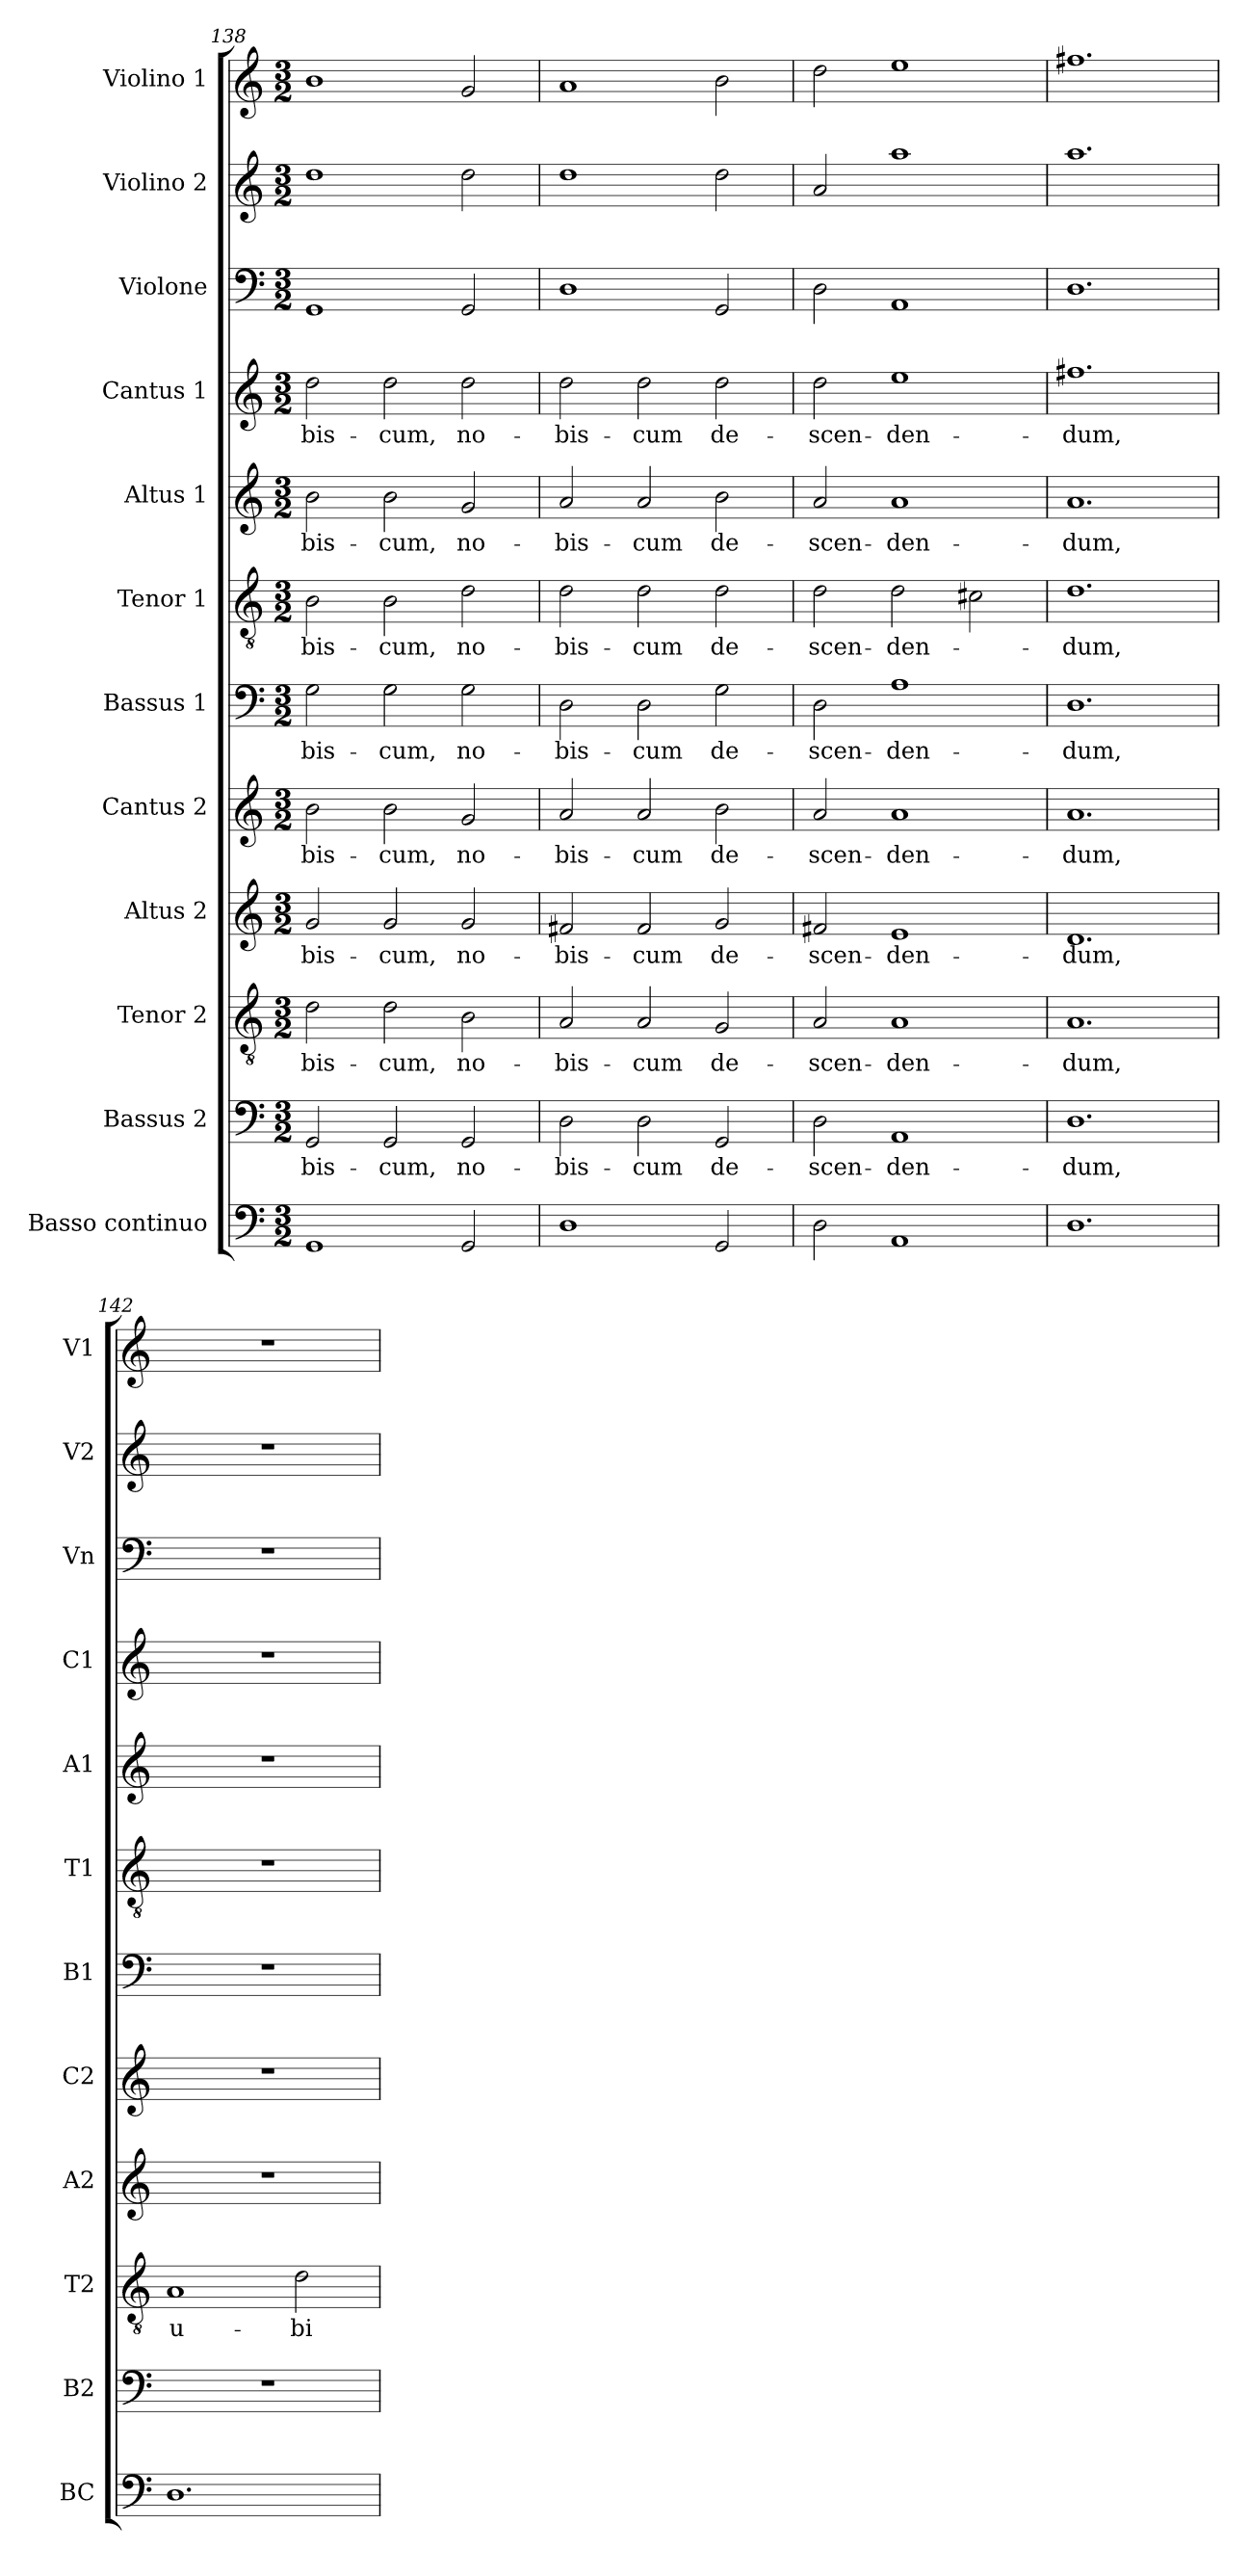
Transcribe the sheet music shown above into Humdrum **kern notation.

**kern	**kern	**text	**kern	**text	**kern	**text	**kern	**text	**kern	**text	**kern	**text	**kern	**text	**kern	**text	**kern	**kern	**kern
*part12	*part11	*part11	*part10	*part10	*part9	*part9	*part8	*part8	*part7	*part7	*part6	*part6	*part5	*part5	*part4	*part4	*part3	*part2	*part1
*staff12	*staff11	*staff11	*staff10	*staff10	*staff9	*staff9	*staff8	*staff8	*staff7	*staff7	*staff6	*staff6	*staff5	*staff5	*staff4	*staff4	*staff3	*staff2	*staff1
*I"Basso continuo	*I"Bassus 2	*	*I"Tenor 2	*	*I"Altus 2	*	*I"Cantus 2	*	*I"Bassus 1	*	*I"Tenor 1	*	*I"Altus 1	*	*I"Cantus 1	*	*I"Violone	*I"Violino 2	*I"Violino 1
*I'BC	*I'B2	*	*I'T2	*	*I'A2	*	*I'C2	*	*I'B1	*	*I'T1	*	*I'A1	*	*I'C1	*	*I'Vn	*I'V2	*I'V1
*clefF4	*clefF4	*	*clefGv2	*	*clefG2	*	*clefG2	*	*clefF4	*	*clefGv2	*	*clefG2	*	*clefG2	*	*clefF4	*clefG2	*clefG2
*ITrd7c12	*	*	*	*	*	*	*	*	*	*	*	*	*	*	*	*	*ITrd7c12	*	*
*k[]	*k[]	*	*k[]	*	*k[]	*	*k[]	*	*k[]	*	*k[]	*	*k[]	*	*k[]	*	*k[]	*k[]	*k[]
*C:	*C:	*	*C:	*	*C:	*	*C:	*	*C:	*	*C:	*	*C:	*	*C:	*	*C:	*C:	*C:
*M3/2	*M3/2	*	*M3/2	*	*M3/2	*	*M3/2	*	*M3/2	*	*M3/2	*	*M3/2	*	*M3/2	*	*M3/2	*M3/2	*M3/2
=138	=138	=138	=138	=138	=138	=138	=138	=138	=138	=138	=138	=138	=138	=138	=138	=138	=138	=138	=138
!	!	!LO:LY:b	!	!LO:LY:b	!	!LO:LY:b	!	!LO:LY:b	!	!LO:LY:b	!	!LO:LY:b	!	!LO:LY:b	!	!LO:LY:b	!	!	!
1GGG	2GG/	-bis-	2d\	-bis-	2g/	-bis-	2b\	-bis-	2G\	-bis-	2B\	-bis-	2b\	-bis-	2dd\	-bis-	1GGG	1dd	1b
!	!	!LO:LY:b	!	!LO:LY:b	!	!LO:LY:b	!	!LO:LY:b	!	!LO:LY:b	!	!LO:LY:b	!	!LO:LY:b	!	!LO:LY:b	!	!	!
.	2GG/	-cum,	2d\	-cum,	2g/	-cum,	2b\	-cum,	2G\	-cum,	2B\	-cum,	2b\	-cum,	2dd\	-cum,	.	.	.
!	!	!LO:LY:b	!	!LO:LY:b	!	!LO:LY:b	!	!LO:LY:b	!	!LO:LY:b	!	!LO:LY:b	!	!LO:LY:b	!	!LO:LY:b	!	!	!
2GGG/	2GG/	no-	2B\	no-	2g/	no-	2g/	no-	2G\	no-	2d\	no-	2g/	no-	2dd\	no-	2GGG/	2dd\	2g/
=139	=139	=139	=139	=139	=139	=139	=139	=139	=139	=139	=139	=139	=139	=139	=139	=139	=139	=139	=139
!	!	!LO:LY:b	!	!LO:LY:b	!	!LO:LY:b	!	!LO:LY:b	!	!LO:LY:b	!	!LO:LY:b	!	!LO:LY:b	!	!LO:LY:b	!	!	!
1DD	2D\	-bis-	2A/	-bis-	2f#X/	-bis-	2a/	-bis-	2D\	-bis-	2d\	-bis-	2a/	-bis-	2dd\	-bis-	1DD	1dd	1a
!	!	!LO:LY:b	!	!LO:LY:b	!	!LO:LY:b	!	!LO:LY:b	!	!LO:LY:b	!	!LO:LY:b	!	!LO:LY:b	!	!LO:LY:b	!	!	!
.	2D\	-cum	2A/	-cum	2f#/	-cum	2a/	-cum	2D\	-cum	2d\	-cum	2a/	-cum	2dd\	-cum	.	.	.
!	!	!LO:LY:b	!	!LO:LY:b	!	!LO:LY:b	!	!LO:LY:b	!	!LO:LY:b	!	!LO:LY:b	!	!LO:LY:b	!	!LO:LY:b	!	!	!
2GGG/	2GG/	de-	2G/	de-	2g/	de-	2b\	de-	2G\	de-	2d\	de-	2b\	de-	2dd\	de-	2GGG/	2dd\	2b\
=140	=140	=140	=140	=140	=140	=140	=140	=140	=140	=140	=140	=140	=140	=140	=140	=140	=140	=140	=140
!	!	!LO:LY:b	!	!LO:LY:b	!	!LO:LY:b	!	!LO:LY:b	!	!LO:LY:b	!	!LO:LY:b	!	!LO:LY:b	!	!LO:LY:b	!	!	!
2DD\	2D\	-scen-	2A/	-scen-	2f#X/	-scen-	2a/	-scen-	2D\	-scen-	2d\	-scen-	2a/	-scen-	2dd\	-scen-	2DD\	2a/	2dd\
!	!	!LO:LY:b	!	!LO:LY:b	!	!LO:LY:b	!	!LO:LY:b	!	!LO:LY:b	!	!LO:LY:b	!	!LO:LY:b	!	!LO:LY:b	!	!	!
1AAA	1AA	-den-	1A	-den-	1e	-den-	1a	-den-	1A	-den-	2d\	-den-	1a	-den-	1ee	-den-	1AAA	1aa	1ee
.	.	.	.	.	.	.	.	.	.	.	2c#X\	.	.	.	.	.	.	.	.
=141	=141	=141	=141	=141	=141	=141	=141	=141	=141	=141	=141	=141	=141	=141	=141	=141	=141	=141	=141
!	!	!LO:LY:b	!	!LO:LY:b	!	!LO:LY:b	!	!LO:LY:b	!	!LO:LY:b	!	!LO:LY:b	!	!LO:LY:b	!	!LO:LY:b	!	!	!
1.DD	1.D	-dum,	1.A	-dum,	1.d	-dum,	1.a	-dum,	1.D	-dum,	1.d	-dum,	1.a	-dum,	1.ff#X	-dum,	1.DD	1.aa	1.ff#X
!!LO:PB:g=z
=142	=142	=142	=142	=142	=142	=142	=142	=142	=142	=142	=142	=142	=142	=142	=142	=142	=142	=142	=142
!	!	!	!	!LO:LY:b	!	!	!	!	!	!	!	!	!	!	!	!	!	!	!
1.DD	1.r	.	1A	u-	1.r	.	1.r	.	1.r	.	1.r	.	1.r	.	1.r	.	1.r	1.r	1.r
!	!	!	!	!LO:LY:b	!	!	!	!	!	!	!	!	!	!	!	!	!	!	!
.	.	.	2d\	-bi	.	.	.	.	.	.	.	.	.	.	.	.	.	.	.
=	=	=	=	=	=	=	=	=	=	=	=	=	=	=	=	=	=	=	=
*-	*-	*-	*-	*-	*-	*-	*-	*-	*-	*-	*-	*-	*-	*-	*-	*-	*-	*-	*-
